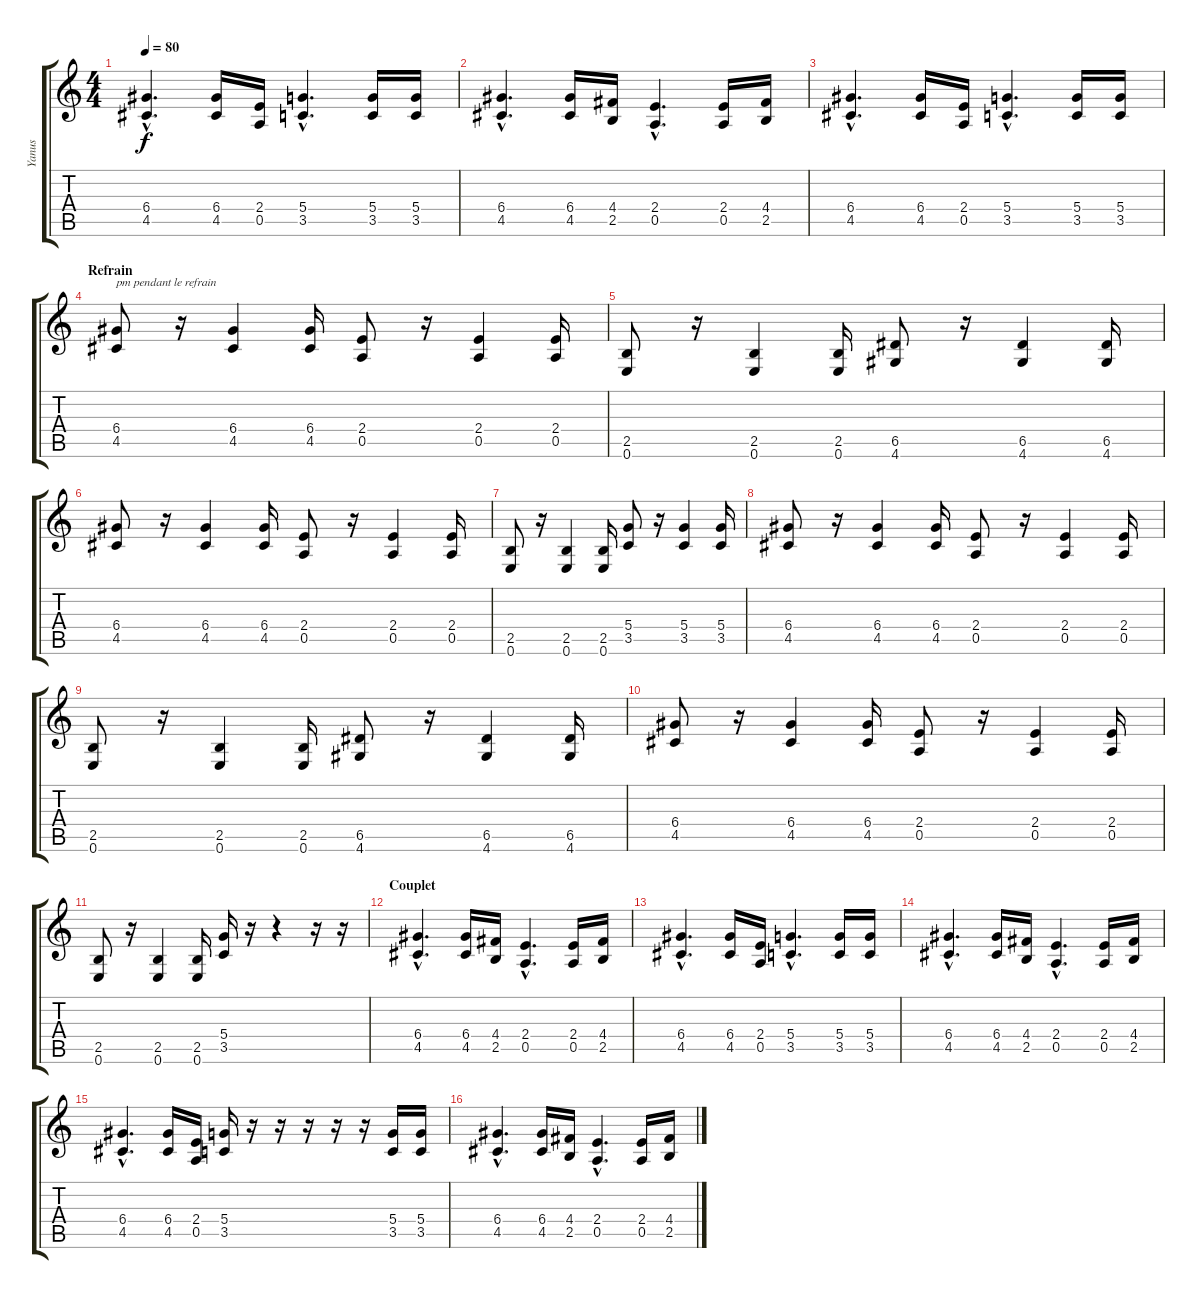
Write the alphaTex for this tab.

\track ("Yanus" "Yanus") {instrument overdrivenguitar}
\staff {score tabs}
\tuning (E4 B3 G3 D3 A2 E2) {hide}
\ts (4 4)
\tempo 80
\clef g2
\ks c
(6.4{hac} 4.5{hac}).4{d dy f} (6.4 4.5).16 (2.4 0.5).16 (5.4{hac} 3.5{hac}).4{d} (5.4 3.5).16 (5.4 3.5).16 |
(6.4{hac} 4.5{hac}).4{d} (6.4 4.5).16 (4.4 2.5).16 (2.4{hac} 0.5{hac}).4{d} (2.4 0.5).16 (4.4 2.5).16 |
(6.4{hac} 4.5{hac}).4{d} (6.4 4.5).16 (2.4 0.5).16 (5.4{hac} 3.5{hac}).4{d} (5.4 3.5).16 (5.4 3.5).16 |
\section ("" "Refrain")
(6.4 4.5).8{txt "pm pendant le refrain"} r.16 (6.4 4.5).4 (6.4 4.5).16 (2.4 0.5).8 r.16 (2.4 0.5).4 (2.4 0.5).16 |
(2.5 0.6).8 r.16 (2.5 0.6).4 (2.5 0.6).16 (6.5 4.6).8 r.16 (6.5 4.6).4 (6.5 4.6).16 |
(6.4 4.5).8 r.16 (6.4 4.5).4 (6.4 4.5).16 (2.4 0.5).8 r.16 (2.4 0.5).4 (2.4 0.5).16 |
(2.5 0.6).8 r.16 (2.5 0.6).4 (2.5 0.6).16 (5.4 3.5).8 r.16 (5.4 3.5).4 (5.4 3.5).16 |
(6.4 4.5).8 r.16 (6.4 4.5).4 (6.4 4.5).16 (2.4 0.5).8 r.16 (2.4 0.5).4 (2.4 0.5).16 |
(2.5 0.6).8 r.16 (2.5 0.6).4 (2.5 0.6).16 (6.5 4.6).8 r.16 (6.5 4.6).4 (6.5 4.6).16 |
(6.4 4.5).8 r.16 (6.4 4.5).4 (6.4 4.5).16 (2.4 0.5).8 r.16 (2.4 0.5).4 (2.4 0.5).16 |
(2.5 0.6).8 r.16 (2.5 0.6).4 (2.5 0.6).16 (5.4 3.5).16 r.16 r.4 r.16 r.16 |
\section ("" "Couplet")
(6.4{hac} 4.5{hac}).4{d} (6.4 4.5).16 (4.4 2.5).16 (2.4{hac} 0.5{hac}).4{d} (2.4 0.5).16 (4.4 2.5).16 |
(6.4{hac} 4.5{hac}).4{d} (6.4 4.5).16 (2.4 0.5).16 (5.4{hac} 3.5{hac}).4{d} (5.4 3.5).16 (5.4 3.5).16 |
(6.4{hac} 4.5{hac}).4{d} (6.4 4.5).16 (4.4 2.5).16 (2.4{hac} 0.5{hac}).4{d} (2.4 0.5).16 (4.4 2.5).16 |
(6.4{hac} 4.5{hac}).4{d} (6.4 4.5).16 (2.4 0.5).16 (5.4 3.5).16 r.16 r.16 r.16 r.16 r.16 (5.4 3.5).16 (5.4 3.5).16 |
(6.4{hac} 4.5{hac}).4{d} (6.4 4.5).16 (4.4 2.5).16 (2.4{hac} 0.5{hac}).4{d} (2.4 0.5).16 (4.4 2.5).16
